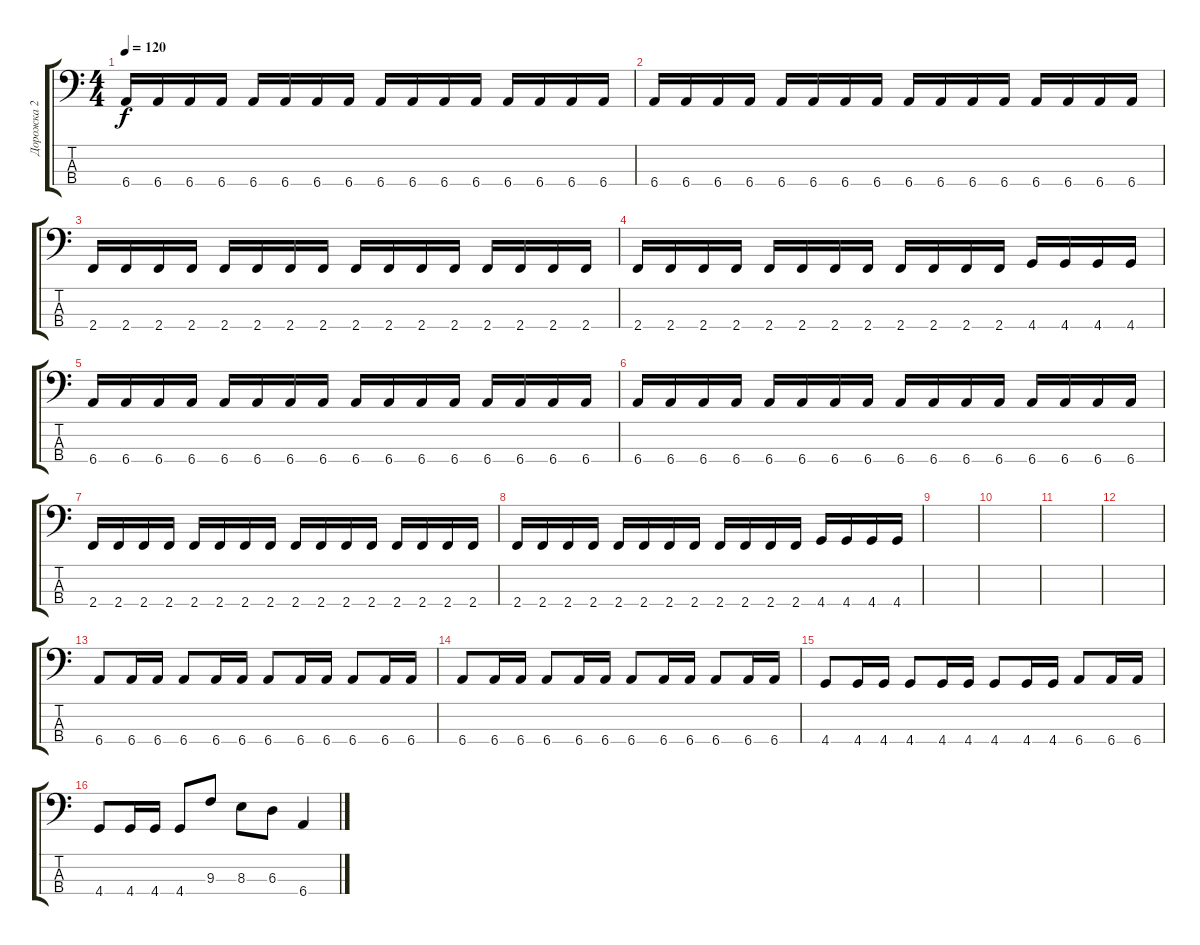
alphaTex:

\track ("Дорожка 2" "Дорожка 2") {instrument electricbasspick}
\staff {score tabs}
\tuning (Gb2 Db2 Ab1 Eb1) {hide}
\ts (4 4)
\tempo 120
\clef f4
\ks c
6.4.16{dy f} 6.4.16 6.4.16 6.4.16 6.4.16 6.4.16 6.4.16 6.4.16 6.4.16 6.4.16 6.4.16 6.4.16 6.4.16 6.4.16 6.4.16 6.4.16 |
6.4.16 6.4.16 6.4.16 6.4.16 6.4.16 6.4.16 6.4.16 6.4.16 6.4.16 6.4.16 6.4.16 6.4.16 6.4.16 6.4.16 6.4.16 6.4.16 |
2.4.16 2.4.16 2.4.16 2.4.16 2.4.16 2.4.16 2.4.16 2.4.16 2.4.16 2.4.16 2.4.16 2.4.16 2.4.16 2.4.16 2.4.16 2.4.16 |
2.4.16 2.4.16 2.4.16 2.4.16 2.4.16 2.4.16 2.4.16 2.4.16 2.4.16 2.4.16 2.4.16 2.4.16 4.4.16 4.4.16 4.4.16 4.4.16 |
6.4.16 6.4.16 6.4.16 6.4.16 6.4.16 6.4.16 6.4.16 6.4.16 6.4.16 6.4.16 6.4.16 6.4.16 6.4.16 6.4.16 6.4.16 6.4.16 |
6.4.16 6.4.16 6.4.16 6.4.16 6.4.16 6.4.16 6.4.16 6.4.16 6.4.16 6.4.16 6.4.16 6.4.16 6.4.16 6.4.16 6.4.16 6.4.16 |
2.4.16 2.4.16 2.4.16 2.4.16 2.4.16 2.4.16 2.4.16 2.4.16 2.4.16 2.4.16 2.4.16 2.4.16 2.4.16 2.4.16 2.4.16 2.4.16 |
2.4.16 2.4.16 2.4.16 2.4.16 2.4.16 2.4.16 2.4.16 2.4.16 2.4.16 2.4.16 2.4.16 2.4.16 4.4.16 4.4.16 4.4.16 4.4.16 |
|
|
|
|
6.4.8 6.4.16 6.4.16 6.4.8 6.4.16 6.4.16 6.4.8 6.4.16 6.4.16 6.4.8 6.4.16 6.4.16 |
6.4.8 6.4.16 6.4.16 6.4.8 6.4.16 6.4.16 6.4.8 6.4.16 6.4.16 6.4.8 6.4.16 6.4.16 |
4.4.8 4.4.16 4.4.16 4.4.8 4.4.16 4.4.16 4.4.8 4.4.16 4.4.16 6.4.8 6.4.16 6.4.16 |
4.4.8 4.4.16 4.4.16 4.4.8 9.3.8 8.3.8 6.3.8 6.4.4
